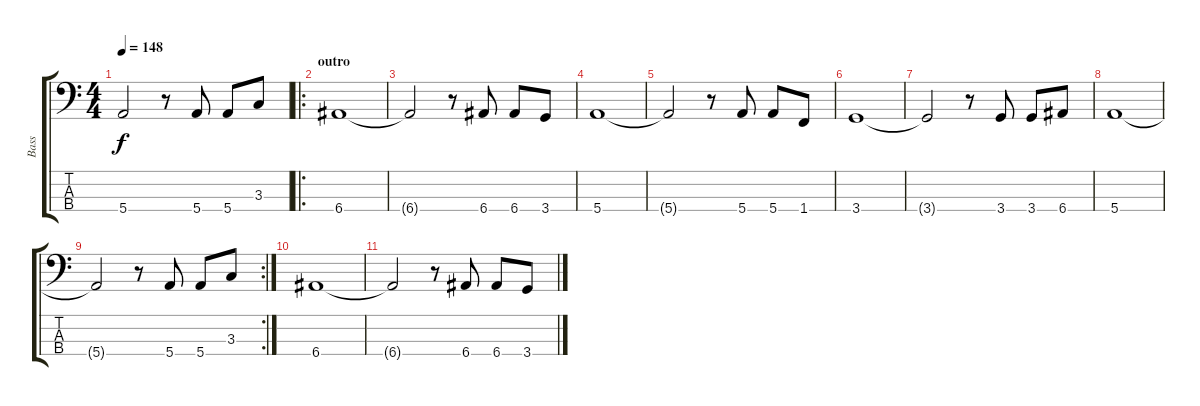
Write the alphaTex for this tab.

\track ("Bass" "Bass") {instrument electricbassfinger}
\staff {score tabs}
\tuning (G2 D2 A1 E1) {hide}
\ts (4 4)
\tempo 148
\clef f4
\ks c
5.4{t}.2{dy f} r.8 5.4.8 5.4.8 3.3.8 |
\ro
\section ("" "outro")
6.4.1 |
6.4{t}.2 r.8 6.4.8 6.4.8 3.4.8 |
5.4.1 |
5.4{t}.2 r.8 5.4.8 5.4.8 1.4.8 |
3.4.1 |
3.4{t}.2 r.8 3.4.8 3.4.8 6.4.8 |
5.4.1 |
\rc 2
5.4{t}.2 r.8 5.4.8 5.4.8 3.3.8 |
6.4.1{volume 0} |
6.4{t}.2 r.8 6.4.8 6.4.8 3.4.8
